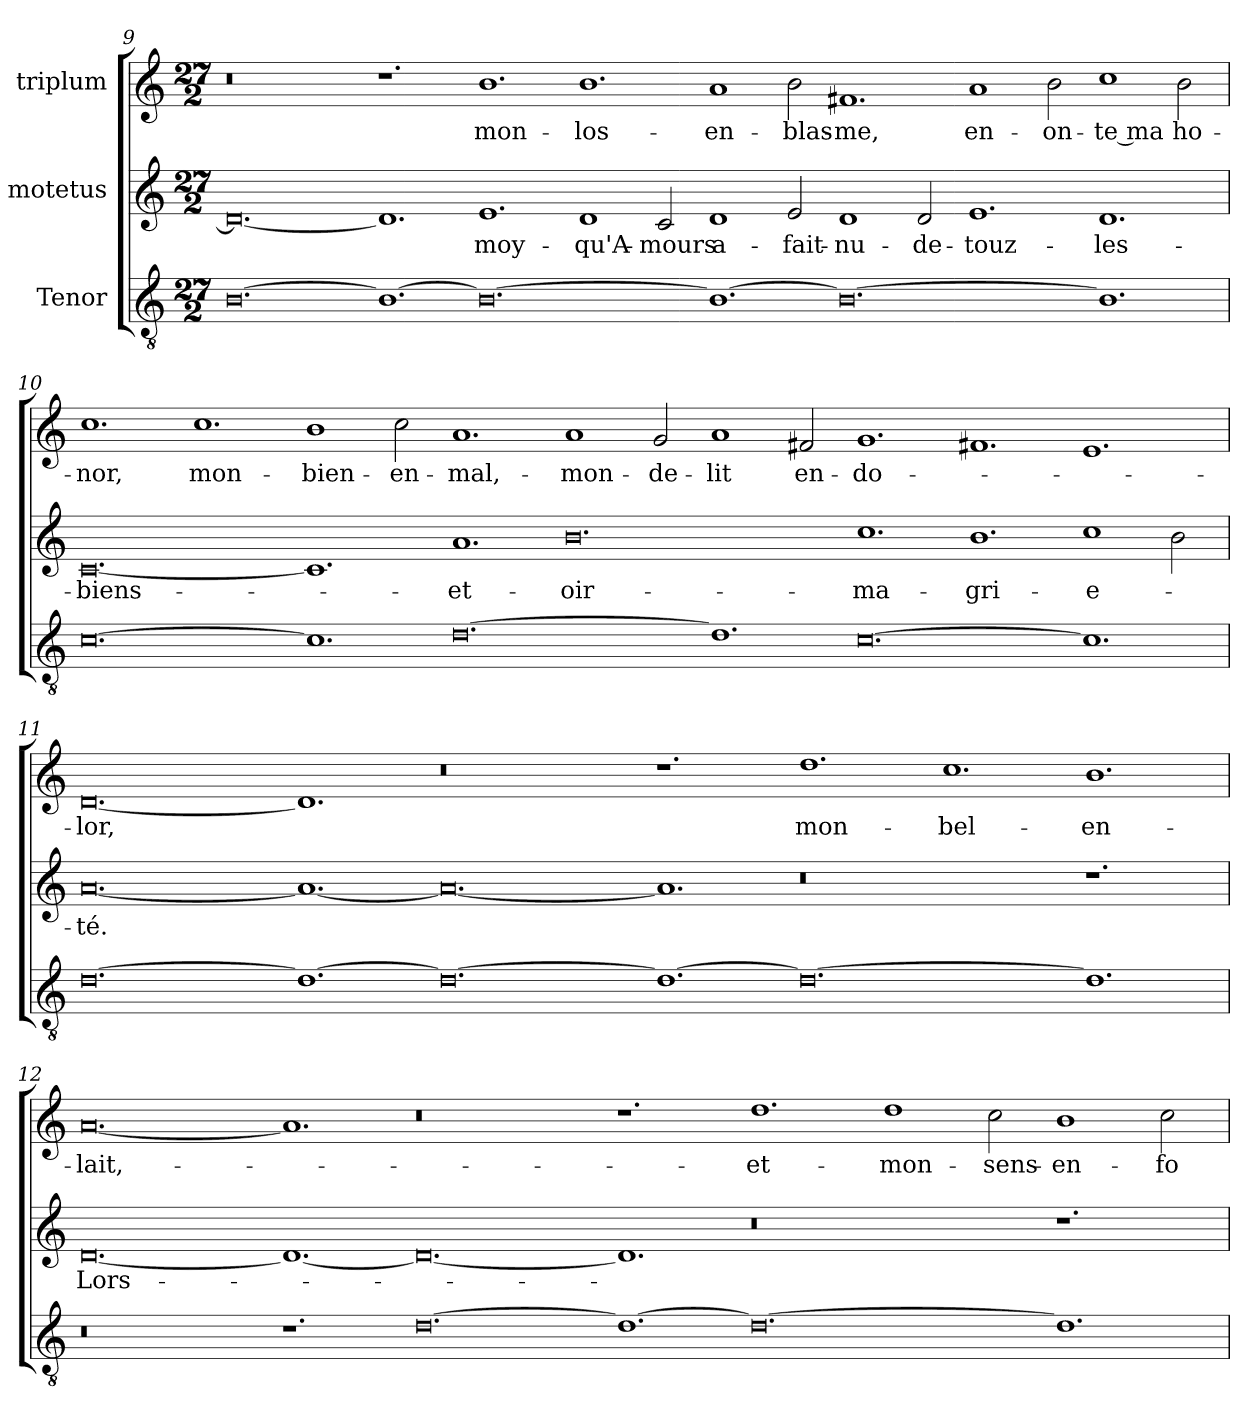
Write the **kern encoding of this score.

**kern	**kern	**text	**kern	**text
*part3	*part2	*part2	*part1	*part1
*staff3	*staff2	*staff2	*staff1	*staff1
*I"Tenor	*I"motetus	*	*I"triplum	*
*clefGv2	*clefG2	*	*clefG2	*
*k[]	*k[]	*	*k[]	*
*C:	*C:	*	*C:	*
*M27/2	*M27/2	*	*M27/2	*
=9	=9	=9	=9	=9
[0.B\	0.d/_	.	0.r	.
1.B\_	1.d/]	.	1.r	.
0.B\_	1.e/	moy-	1.b\	mon-
.	1d/	qu'A-	1.b\	los-
.	2c/	-mours	.	.
1.B\_	1d/	a-	1a/	en-
.	2e/	fait-	2b\	blas-
0.B\_	1d/	nu-	1.f#X/	-me,
.	2d/	de-	.	.
.	1.e/	touz-	1a/	en-
.	.	.	2b\	on-
1.B\]	1.d/	les-	1cc\	-te ma
.	.	.	2b\	ho-
!!LO:PB:g=z
=10	=10	=10	=10	=10
[0.c\	[0.c/	biens-	1.cc\	-nor,
.	.	.	1.cc\	mon-
1.c\]	1.c/]	.	1b\	bien-
.	.	.	2cc\	en-
[0.d\	1.a/	et-	1.a/	mal,-
.	0.b\	oir-	1a/	mon-
.	.	.	2g/	de-
1.d\]	.	.	1a/	-lit
.	.	.	2f#X/	en-
[0.c\	1.cc\	ma-	1.g/	do-
.	1.b\	gri-	1.f#X/	.
1.c\]	1cc\	-e-	1.e/	.
.	2b\	.	.	.
=11	=11	=11	=11	=11
[0.d\	[0.a/	-té.	[0.d/	-lor,
1.d\_	1.a/_	.	1.d/]	.
0.d\_	0.a/_	.	0.r	.
1.d\_	1.a/]	.	1.r	.
0.d\_	0.r	.	1.dd\	mon-
.	.	.	1.cc\	bel-
1.d\]	1.r	.	1.b\	en-
=12	=12	=12	=12	=12
0.r	[0.d/	Lors-	[0.a/	lait,-
1.r	1.d/_	.	1.a/]	.
[0.d\	0.d/_	.	0.r	.
1.d\_	1.d/]	.	1.r	.
0.d\_	0.r	.	1.dd\	et-
.	.	.	1dd\	mon-
.	.	.	2cc\	sens-
1.d\]	1.r	.	1b\	en-
.	.	.	2cc\	fo-
=	=	=	=	=
*-	*-	*-	*-	*-
